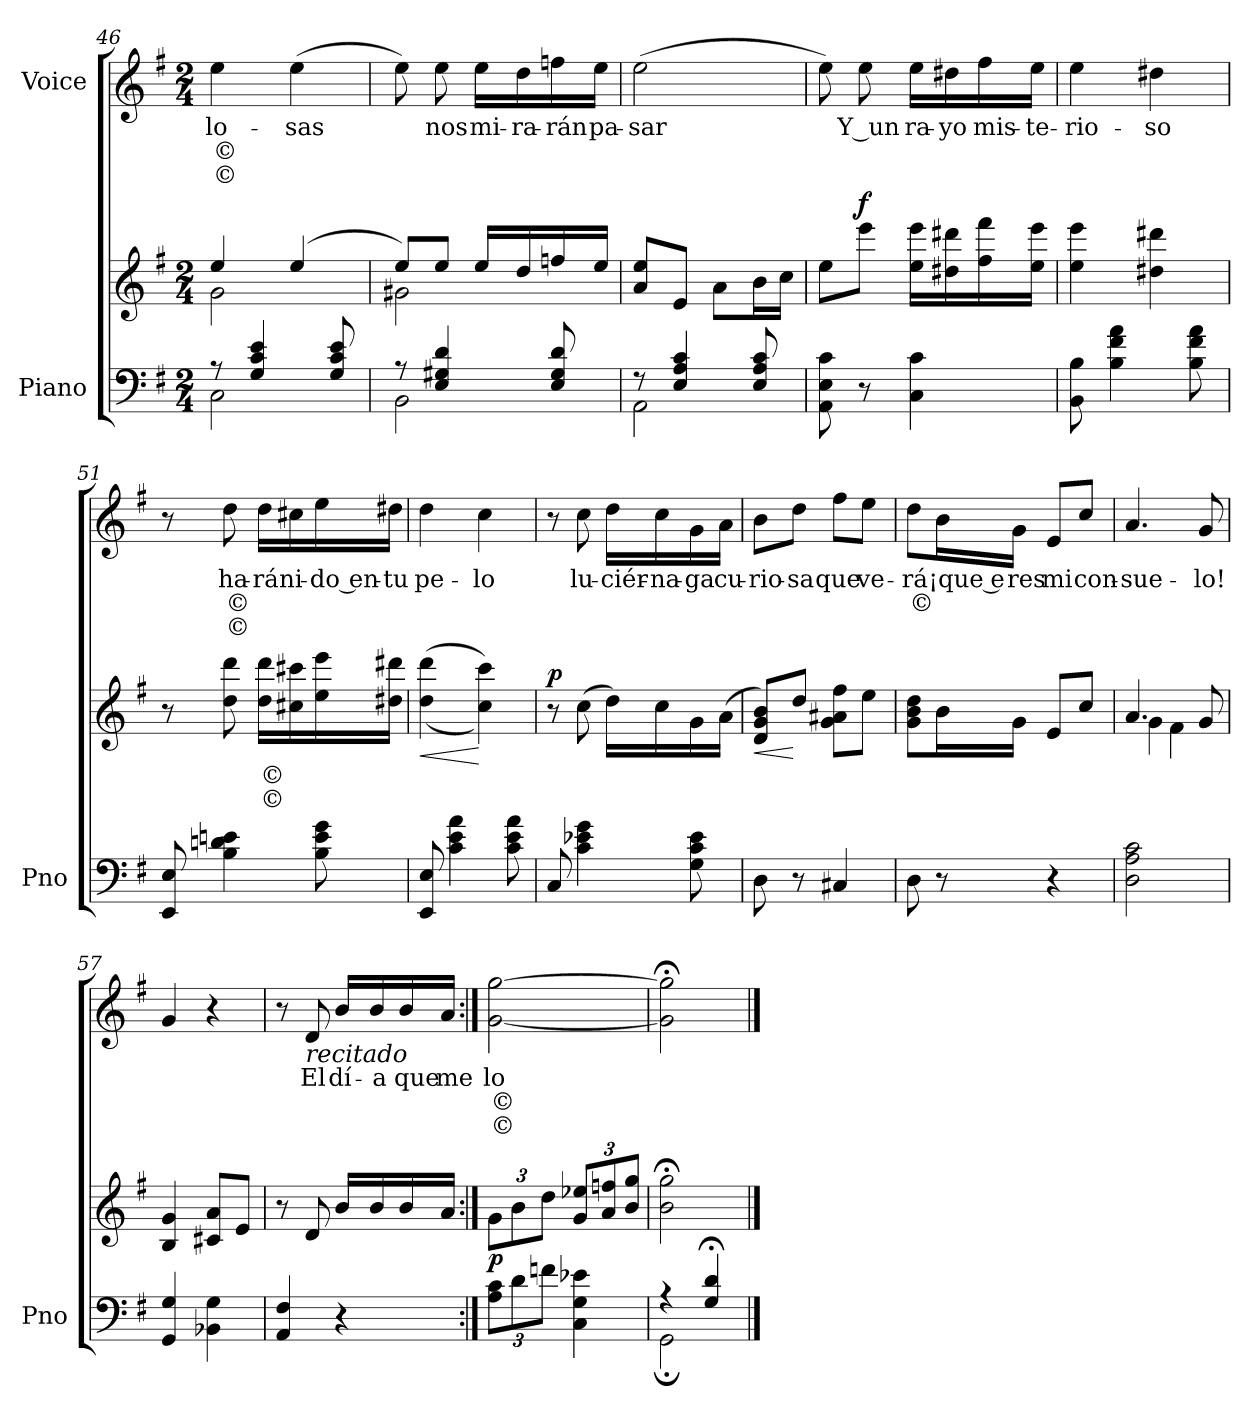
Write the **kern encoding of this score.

**kern	**kern	**text	**text	**dynam	**kern	**text	**text	**text
*part2	*part2	*part2	*part2	*part2	*part1	*part1	*part1	*part1
*staff3	*staff2	*staff2	*staff2	*staff2/3	*staff1	*staff1	*staff1	*staff1
*I"Piano	*	*	*	*	*I"Voice	*	*	*
*I'Pno	*	*	*	*	*	*	*	*
!!LO:LB:g=z
*clefF4	*clefG2	*	*	*	*clefG2	*	*	*
*k[f#]	*k[f#]	*	*	*	*k[f#]	*	*	*
*M2/4	*M2/4	*	*	*	*M2/4	*	*	*
=46	=46	=46	=46	=46	=46	=46	=46	=46
*^	*^	*	*	*	*	*	*	*
8r	2C\	4ee/	2g\	.	.	.	4ee\	-lo-	©	©
4G/ 4c/ 4e/	.	.	.	.	.	.	.	.	.	.
.	.	(4ee/	.	.	.	.	(4ee\	-sas	.	.
8G/ 8c/ 8e/	.	.	.	.	.	.	.	.	.	.
=47	=47	=47	=47	=47	=47	=47	=47	=47	=47	=47
8r	2BB\	8ee/L)	2g#X\	.	.	.	8ee\)	.	.	.
4E/ 4G#X/ 4d/	.	8ee/J	.	.	.	.	8ee\	nos	.	.
.	.	16ee/LL	.	.	.	.	16ee\LL	mi-	.	.
.	.	16dd/	.	.	.	.	16dd\	-ra-	.	.
8E/ 8G#/ 8d/	.	16ffn/	.	.	.	.	16ffn\	-rán	.	.
.	.	16ee/JJ	.	.	.	.	16ee\JJ	pa-	.	.
*	*	*v	*v	*	*	*	*	*	*	*
=48	=48	=48	=48	=48	=48	=48	=48	=48	=48
8r	2AA\	8a/ 8ee/L	.	.	.	(2ee\	-sar	.	.
4E/ 4A/ 4c/	.	8e/J	.	.	.	.	.	.	.
.	.	8a\L	.	.	.	.	.	.	.
8E/ 8A/ 8c/	.	16b\L	.	.	.	.	.	.	.
.	.	16cc\JJ	.	.	.	.	.	.	.
*v	*v	*	*	*	*	*	*	*	*
=49	=49	=49	=49	=49	=49	=49	=49	=49
8AA\ 8E\ 8c\	8ee\L	.	.	.	8ee\)	.	.	.
!	!	!	!	!LO:DY:b	!	!	!	!
8r	8eee\J	.	.	f	8ee\	Y un	.	.
4C\ 4c\	16ee\ 16eee\LL	.	.	.	16ee\LL	ra-	.	.
.	16dd#X\ 16ddd#X\	.	.	.	16dd#X\	-yo	.	.
.	16ff#\ 16fff#\	.	.	.	16ff#\	mis-	.	.
.	16ee\ 16eee\JJ	.	.	.	16ee\JJ	-te-	.	.
=50	=50	=50	=50	=50	=50	=50	=50	=50
8BB\ 8B\	4ee\ 4eee\	.	.	.	4ee\	-rio-	.	.
4B\ 4f#\ 4a\	.	.	.	.	.	.	.	.
.	4dd#X\ 4ddd#X\	.	.	.	4dd#X\	-so	.	.
8B\ 8f#\ 8a\	.	.	.	.	.	.	.	.
!!LO:PB:g=z
=51	=51	=51	=51	=51	=51	=51	=51	=51
8EE/ 8E/	8r	.	.	.	8r	.	.	.
4B\ 4dn\ 4en\	8dd\ 8ddd\	.	.	.	8dd\	ha-	©	©
.	16dd\ 16ddd\LL	©	©	.	16dd\LL	-rá	.	.
.	16cc#X\ 16ccc#X\	.	.	.	16cc#X\	ni-	.	.
8B\ 8e\ 8g\	16ee\ 16eee\	.	.	.	16ee\	-do en-	.	.
.	16dd#X\ 16ddd#X\JJ	.	.	.	16dd#X\JJ	-tu	.	.
=52	=52	=52	=52	=52	=52	=52	=52	=52
!	!	!	!	!LO:HP:b	!	!	!	!
8EE/ 8E/	((4dd\ 4ddd\	.	.	<	4dd\	pe-	.	.
4c\ 4e\ 4a\	.	.	.	.	.	.	.	.
.	4cc\ 4ccc\))	.	.	[	4cc\	-lo	.	.
8c\ 8e\ 8a\	.	.	.	.	.	.	.	.
=53	=53	=53	=53	=53	=53	=53	=53	=53
!	!	!	!	!LO:DY:b	!	!	!	!
8C/	8r	.	.	p	8r	.	.	.
4c\ 4e-X\ 4g\	(8cc\	.	.	.	8cc\	lu-	.	.
.	16dd\LL)	.	.	.	16dd\LL	-ciér-	.	.
.	16cc\	.	.	.	16cc\	-na-	.	.
8G\ 8c\ 8e-\	16g\	.	.	.	16g\	-ga	.	.
.	(16a\JJ	.	.	.	16a\JJ	cu-	.	.
=54	=54	=54	=54	=54	=54	=54	=54	=54
!	!	!	!	!LO:HP:b	!	!	!	!
8D\	8d/ 8g/ 8b/L)	.	.	<	8b\L	-rio-	.	.
8r	8dd/J	.	.	[	8dd\J	-sa	.	.
4C#X/	8g\ 8a#X\ 8ff#\L	.	.	.	8ff#\L	que	.	.
.	8ee\J	.	.	.	8ee\J	ve-	.	.
!!LO:LB:g=z
=55	=55	=55	=55	=55	=55	=55	=55	=55
8D\	8g\ 8b\ 8dd\L	.	.	.	8dd\L	-rá	©	.
8r	16b\L	.	.	.	16b\L	¡que e	.	.
.	16g\JJ	.	.	.	16g\JJ	res	.	.
4r	8e/L	.	.	.	8e/L	mi	.	.
.	8cc/J	.	.	.	8cc/J	con-	.	.
=56	=56	=56	=56	=56	=56	=56	=56	=56
*	*^	*	*	*	*	*	*	*
2D\ 2A\ 2c\	4.a/	4g\	.	.	.	4.a/	-sue-	.	.
.	.	4f#\	.	.	.	.	.	.	.
.	8g/	.	.	.	.	8g/	-lo!	.	.
*	*v	*v	*	*	*	*	*	*	*
=57	=57	=57	=57	=57	=57	=57	=57	=57
4GG/ 4G/	4B/ 4g/	.	.	.	4g/	.	.	.
4BB-X\ 4G\	8c#X/ 8a/L	.	.	.	4r	.	.	.
.	8e/J	.	.	.	.	.	.	.
=58	=58	=58	=58	=58	=58	=58	=58	=58
4AA/ 4F#/	8r	.	.	.	8r	.	.	.
!	!	!	!	!	!LO:TX:b:i:t=recitado	!	!	!
.	8d/	.	.	.	8d/	El	.	.
4r	16b/LL	.	.	.	16b/LL	dí-	.	.
.	16b/	.	.	.	16b/	-a	.	.
.	16b/	.	.	.	16b/	que	.	.
.	16a/JJ	.	.	.	16a/JJ	me	.	.
!!LO:LB:g=z
=59:|!	=59:|!	=59:|!	=59:|!	=59:|!	=59:|!	=59:|!	=59:|!	=59:|!
*Xbrackettup	*Xbrackettup	*	*	*	*	*	*	*
!	!	!	!	!LO:DY:a=2	!	!	!	!
12A\ 12c\L	12g\L	.	.	p	[2g\ [2gg\	lo	©	©
12d\	12b\	.	.	.	.	.	.	.
12fn\J	12dd\J	.	.	.	.	.	.	.
4C\ 4G\ 4e-X\	12g/ 12ee-X/L	.	.	.	.	.	.	.
.	12a/ 12ffn/	.	.	.	.	.	.	.
.	12b/ 12gg/J	.	.	.	.	.	.	.
=60	=60	=60	=60	=60	=60	=60	=60	=60
*^	*	*	*	*	*	*	*	*
4r	2GG;\	2b\;< 2gg\;<	.	.	.	2g\]; 2gg\];	.	.	.
4G/;< 4d/;<	.	.	.	.	.	.	.	.	.
*v	*v	*	*	*	*	*	*	*	*
==	==	==	==	==	==	==	==	==
*-	*-	*-	*-	*-	*-	*-	*-	*-
